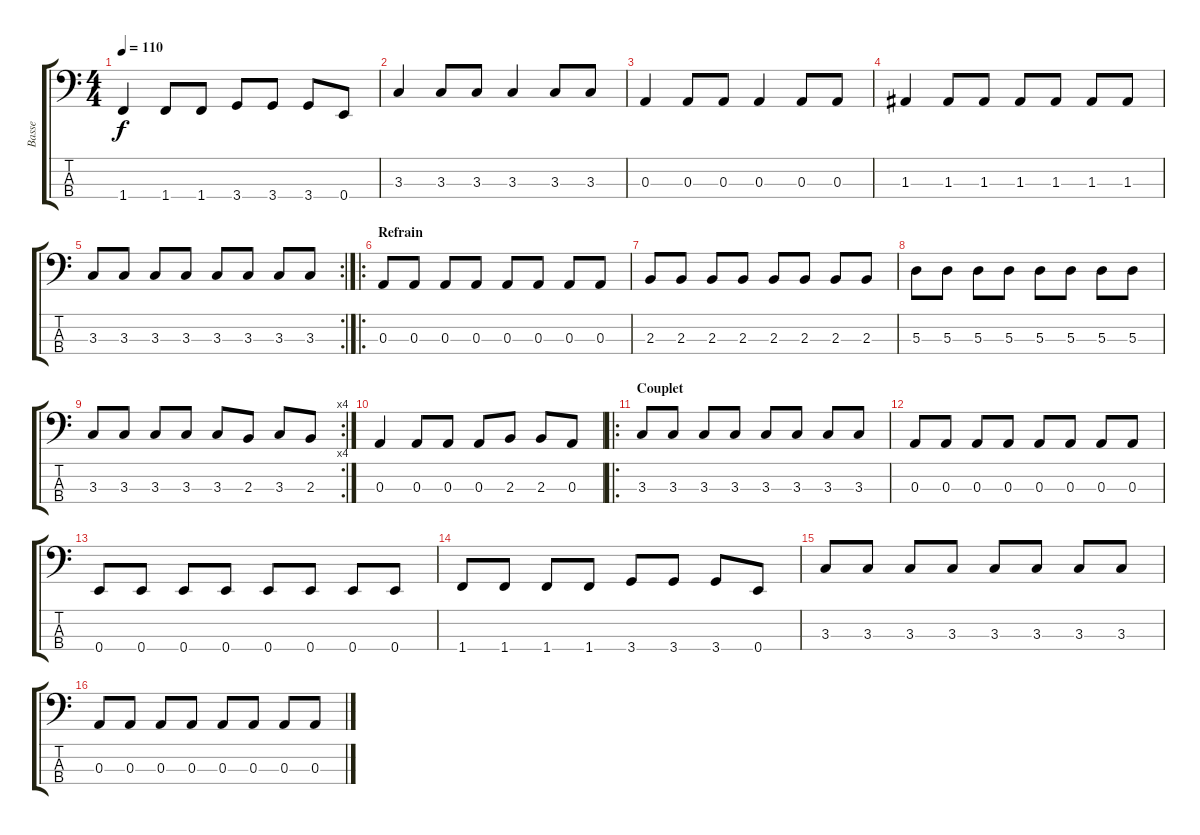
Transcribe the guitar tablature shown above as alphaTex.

\track ("Basse" "Basse") {instrument electricbassfinger}
\staff {score tabs}
\tuning (G2 D2 A1 E1) {hide}
\ts (4 4)
\tempo 110
\clef f4
\ks c
1.4.4{dy f} 1.4.8 1.4.8 3.4.8 3.4.8 3.4.8 0.4.8 |
3.3.4 3.3.8 3.3.8 3.3.4 3.3.8 3.3.8 |
0.3.4 0.3.8 0.3.8 0.3.4 0.3.8 0.3.8 |
1.3.4 1.3.8 1.3.8 1.3.8 1.3.8 1.3.8 1.3.8 |
\rc 2
3.3.8 3.3.8 3.3.8 3.3.8 3.3.8 3.3.8 3.3.8 3.3.8 |
\ro
\section ("" "Refrain")
0.3.8 0.3.8 0.3.8 0.3.8 0.3.8 0.3.8 0.3.8 0.3.8 |
2.3.8 2.3.8 2.3.8 2.3.8 2.3.8 2.3.8 2.3.8 2.3.8 |
5.3.8 5.3.8 5.3.8 5.3.8 5.3.8 5.3.8 5.3.8 5.3.8 |
\rc 4
3.3.8 3.3.8 3.3.8 3.3.8 3.3.8 2.3.8 3.3.8 2.3.8 |
0.3.4 0.3.8 0.3.8 0.3.8 2.3.8 2.3.8 0.3.8 |
\ro
\section ("" "Couplet")
3.3.8 3.3.8 3.3.8 3.3.8 3.3.8 3.3.8 3.3.8 3.3.8 |
0.3.8 0.3.8 0.3.8 0.3.8 0.3.8 0.3.8 0.3.8 0.3.8 |
0.4.8 0.4.8 0.4.8 0.4.8 0.4.8 0.4.8 0.4.8 0.4.8 |
1.4.8 1.4.8 1.4.8 1.4.8 3.4.8 3.4.8 3.4.8 0.4.8 |
3.3.8 3.3.8 3.3.8 3.3.8 3.3.8 3.3.8 3.3.8 3.3.8 |
0.3.8 0.3.8 0.3.8 0.3.8 0.3.8 0.3.8 0.3.8 0.3.8
